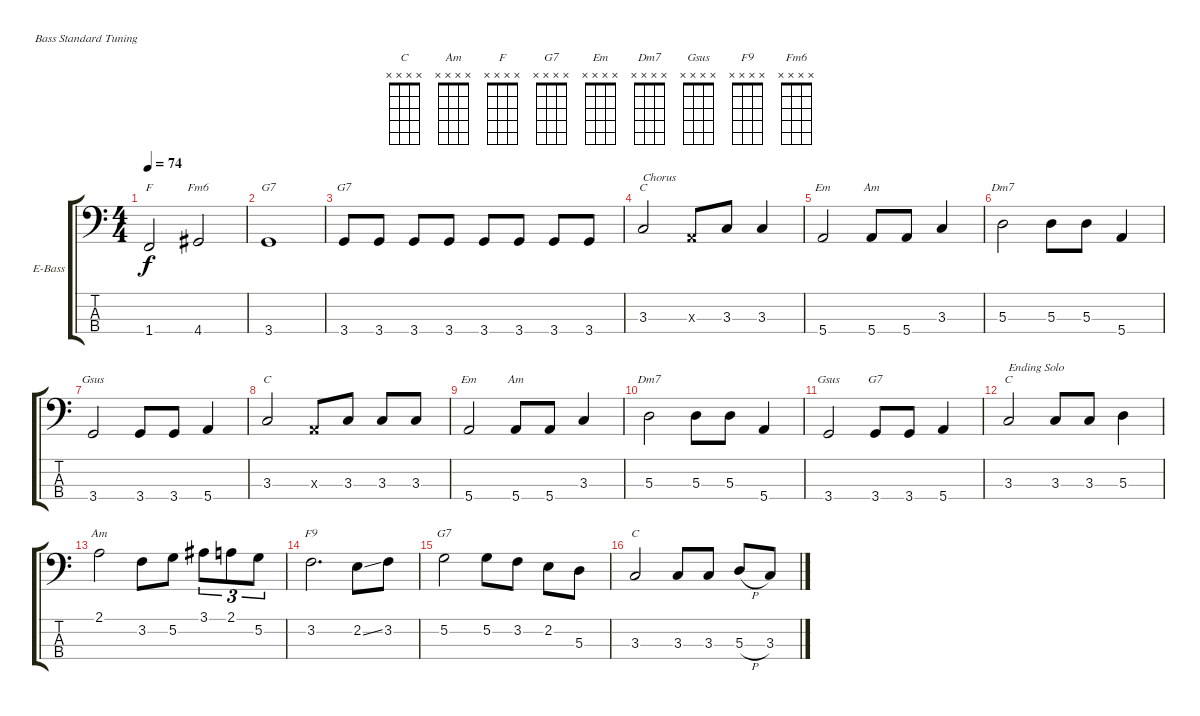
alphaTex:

\bracketExtendMode groupsimilarinstruments
\firstSystemTrackNameOrientation horizontal
\otherSystemsTrackNameOrientation horizontal
\track ("Bass" "E-Bass") {instrument electricbassfinger}
\staff {score tabs}
\tuning (G2 D2 A1 E1)
\chord ("C" x x x x)
\chord ("Am" x x x x)
\chord ("F" x x x x)
\chord ("G7" x x x x)
\chord ("Em" x x x x)
\chord ("Dm7" x x x x)
\chord ("Gsus" x x x x)
\chord ("F9" x x x x)
\chord ("Fm6" x x x x)
\ts (4 4)
\tempo 74
\clef f4
\ks c
1.4.2{ch "F" dy f} 4.4.2{ch "Fm6"} |
3.4.1{ch "G7"} |
3.4.8{ch "G7"} 3.4.8 3.4.8 3.4.8 3.4.8 3.4.8 3.4.8 3.4.8 |
3.3.2{ch "C" txt "Chorus"} 0.3{x}.8 3.3.8 3.3.4 |
5.4.2{ch "Em"} 5.4.8{ch "Am"} 5.4.8 3.3.4 |
5.3.2{ch "Dm7"} 5.3.8 5.3.8 5.4.4 |
3.4.2{ch "Gsus"} 3.4.8 3.4.8 5.4.4 |
3.3.2{ch "C"} 0.3{x}.8 3.3.8 3.3.8 3.3.8 |
5.4.2{ch "Em"} 5.4.8{ch "Am"} 5.4.8 3.3.4 |
5.3.2{ch "Dm7"} 5.3.8 5.3.8 5.4.4 |
3.4.2{ch "Gsus"} 3.4.8{ch "G7"} 3.4.8 5.4.4 |
3.3.2{ch "C" txt "Ending Solo"} 3.3.8 3.3.8 5.3.4 |
2.1.2{ch "Am"} 3.2.8 5.2.8 3.1.8{tu (3 2)} 2.1.8{tu (3 2)} 5.2.8{tu (3 2)} |
3.2.2{d ch "F9"} 2.2{ss}.8 3.2.8 |
5.2.2{ch "G7"} 5.2.8 3.2.8 2.2.8 5.3.8 |
3.3.2{ch "C"} 3.3.8 3.3.8 5.3{h}.8 3.3.8
